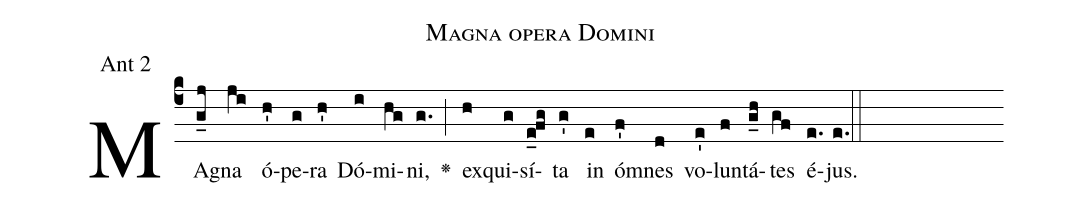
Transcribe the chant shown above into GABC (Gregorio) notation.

name: Magna opera Domini;
office-part: Ant 2;
def-m1:}{\greseteolcustos{manual}{;
def-m2:\ifx\breakbeforeEuouae\undefined\else;
def-m3:\fi}	\ifx\noeuouae\undefined\def\noeuouae{F}\fi	\if\noeuouae F{;
def-m4:}\fi;
%%
% The syntax in this part is called gabc. Please refer to http://home.gna.org/gregorio/gabc/#basis

(c4)MAg(g_j)na(ji) ó(h')pe(g)ra(h') Dó(i)mi(hg)ni,(g.) <v>\greheightstar</v>(;)
ex(h)qui(g)sí(e_0!fg)ta(g') in(e) óm(f')nes(d) vo(e')lun(f)tá(g_h)tes(gf) é(e.[em1])jus.(e.) (::[em2]z[em3])
E(j) u(j) o(j) u(h) a(j) e.(i.) (::[em4])
